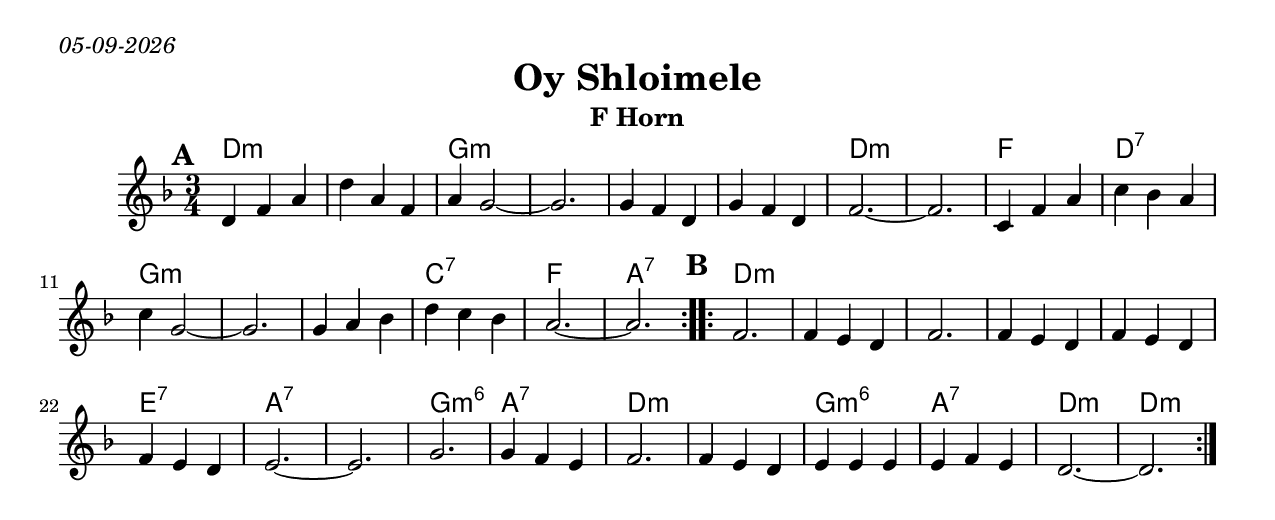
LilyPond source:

\version "2.18.0"
\include "english.ly"
\pointAndClickOff
\paper{
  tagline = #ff
  print-all-headers = ##t
  #(set-paper-size "letter")
}
date = #(strftime "%d-%m-%Y" (localtime (current-time)))

\markup{ \italic{ \date }  }

%\markup{ Got something to say? }

global = {
  \clef treble
  \key d \minor
  \time 3/4
  \set Score.markFormatter = #format-mark-box-alphabet
}

%#################################### Melody ########################
%melody =  \transpose c d \relative c' {  %transpose for clarinet
melody = \relative c' {
  \global
  %\partial 16*3 a16 d f   %lead in notes

  \repeat volta 2{
   \mark \default
   d4 f a
   d4 a f
   a g2~
   g2.

   g4 f d
   g f d
   f2.~ f2.

   c4 f a
   c4 bf a
   c4 g2~ g2.
   g4 a bf
   d4 c bf
   a2.~a2.

  }

  \repeat volta 2{
   \mark \default
   f2.
   f4 e d
   f2.
   f4 e d
   f4 e d
   f4 e d
   e2.~
   e2.
   g2.
   g4 f e
   f2.
   f4 e d
   e e e
   e f e
   d2. ~ d2.

  }


}
%################################# Lyrics #####################
%\addlyrics{ \set stanza = #"1. " }
%################################# Chords #######################
harmonies = \chordmode {
  d2.*2:m
  g2.*4:m
  d2.*2:m
  f2.
  d2.:7
  g2.*3:m
  c2.:7
  f2.
  a2.:7
  %b
  d2.*5:m
  e2.:7
  a2.*2:7
  g2.:m6
  a2.:7
  d2.*2:m
  g2.:m6
  a2.:7
  d2.:m
  d2.:m
}

\score {
  <<
    \new ChordNames {
      \set chordChanges = ##f
      \harmonies
    }
    \new Staff   \melody
  >>
  \header{
    title= "Oy Shloimele"
    subtitle=""
    composer= ""
    instrument = "F Horn"
    arranger= ""
  }
  \layout{indent = 1.0\cm}
  \midi {
    \tempo 4 = 120

    % \midi { }
  }
}
%{
% more verses:
\markup{}
\markup {
  \fill-line {
    \hspace #0.1 % distance from left margin
    \column {
      \line { "1."
	\column {
	  ""
	}
      }
      \hspace #0.2 % vertical distance between verses
      \line { "2."
	\column {
	 ""
	}
      }
    }
    \hspace #0.1  % horiz. distance between columns
    \column {
      \line { "3."
	\column {
	  ""
	}
      }
      \hspace #0.2 % distance between verses
      \line { "4."
	\column {
	 ""
	}
      }
    }
    \hspace #0.1 % distance to right margin
  }
}

%}
